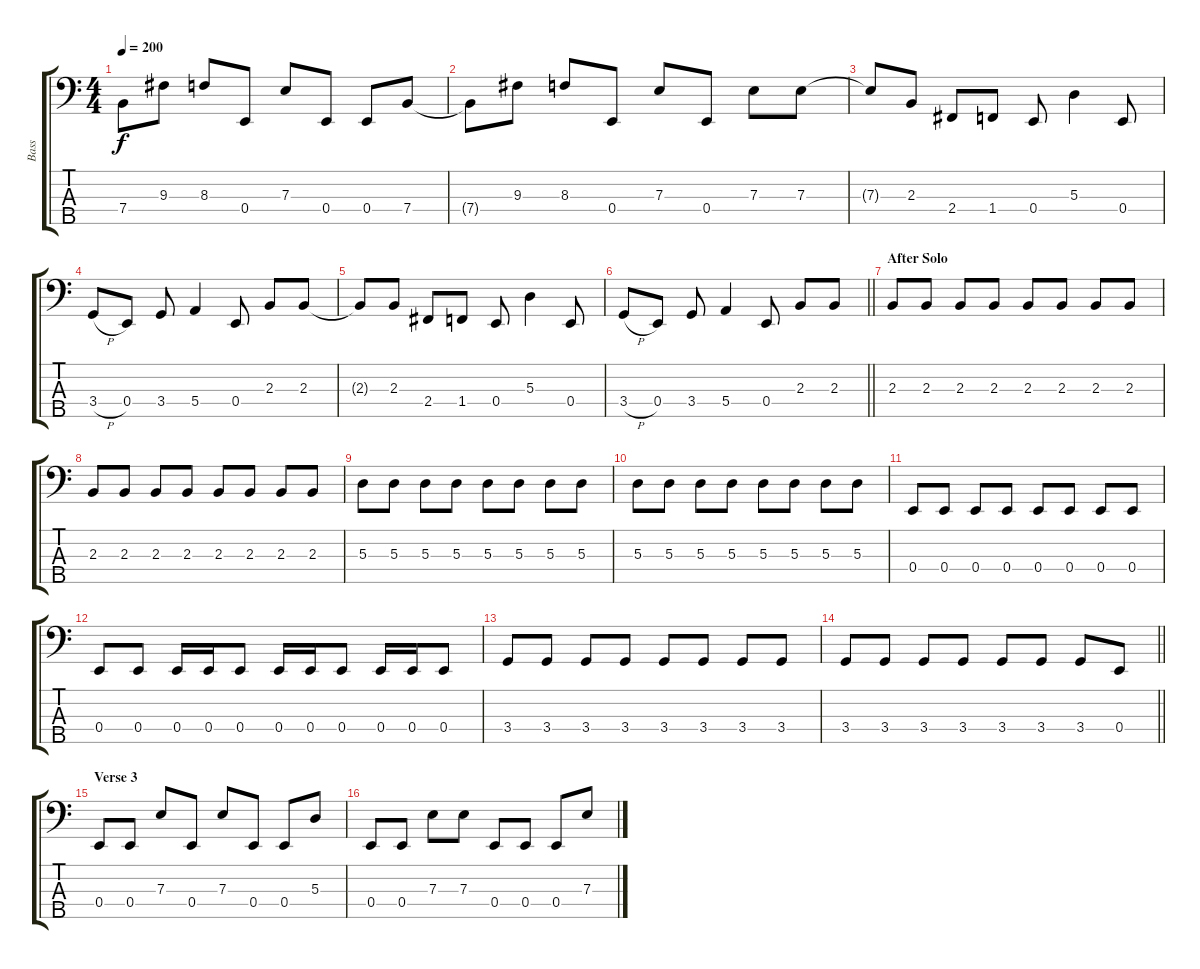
\track ("Bass" "Bass") {instrument electricbassfinger}
\staff {score tabs}
\tuning (G2 D2 A1 E1 B0) {hide}
\ts (4 4)
\tempo 200
\clef f4
\ks c
7.4{t}.8{dy f} 9.3.8 8.3.8 0.4.8 7.3.8 0.4.8 0.4.8 7.4.8 |
7.4{t}.8 9.3.8 8.3.8 0.4.8 7.3.8 0.4.8 7.3.8 7.3.8 |
7.3{t}.8 2.3.8 2.4.8 1.4.8 0.4.8 5.3.4 0.4.8 |
3.4{h}.8 0.4.8 3.4.8 5.4.4 0.4.8 2.3.8 2.3.8 |
2.3{t}.8 2.3.8 2.4.8 1.4.8 0.4.8 5.3.4 0.4.8 |
\barLineRight lightlight
3.4{h}.8 0.4.8 3.4.8 5.4.4 0.4.8 2.3.8 2.3.8 |
\section ("" "After Solo")
2.3.8 2.3.8 2.3.8 2.3.8 2.3.8 2.3.8 2.3.8 2.3.8 |
2.3.8 2.3.8 2.3.8 2.3.8 2.3.8 2.3.8 2.3.8 2.3.8 |
5.3.8 5.3.8 5.3.8 5.3.8 5.3.8 5.3.8 5.3.8 5.3.8 |
5.3.8 5.3.8 5.3.8 5.3.8 5.3.8 5.3.8 5.3.8 5.3.8 |
0.4.8 0.4.8 0.4.8 0.4.8 0.4.8 0.4.8 0.4.8 0.4.8 |
0.4.8 0.4.8 0.4.16 0.4.16 0.4.8 0.4.16 0.4.16 0.4.8 0.4.16 0.4.16 0.4.8 |
3.4.8 3.4.8 3.4.8 3.4.8 3.4.8 3.4.8 3.4.8 3.4.8 |
\barLineRight lightlight
3.4.8 3.4.8 3.4.8 3.4.8 3.4.8 3.4.8 3.4.8 0.4.8 |
\section ("" "Verse 3")
0.4.8 0.4.8 7.3.8 0.4.8 7.3.8 0.4.8 0.4.8 5.3.8 |
0.4.8 0.4.8 7.3.8 7.3.8 0.4.8 0.4.8 0.4.8 7.3.8
